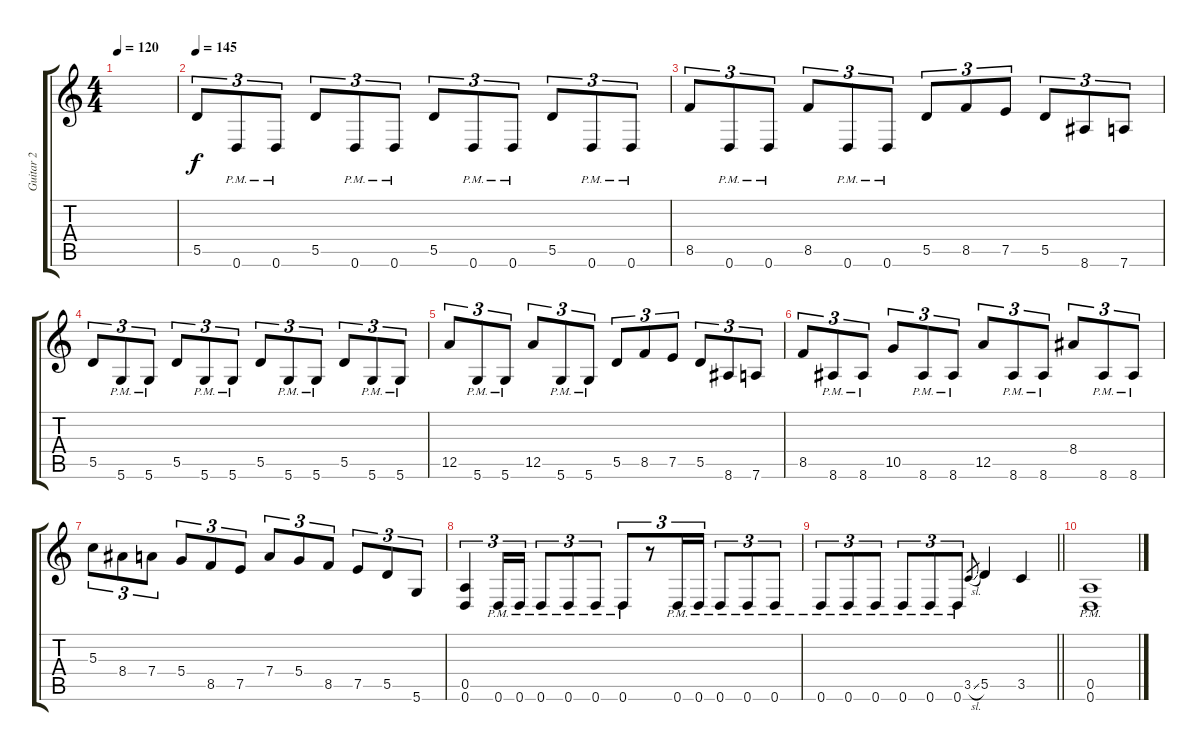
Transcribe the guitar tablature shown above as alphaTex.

\track ("Guitar 2" "Guitar 2") {instrument distortionguitar}
\staff {score tabs}
\tuning (E4 B3 G3 D3 A2 D2) {hide}
\ts (4 4)
\tempo 120
\clef g2
\ks c
|
\tempo 145
5.5.8{tu (3 2)} 0.6{pm}.8{tu (3 2)} 0.6{pm}.8{tu (3 2)} 5.5.8{tu (3 2)} 0.6{pm}.8{tu (3 2)} 0.6{pm}.8{tu (3 2)} 5.5.8{tu (3 2)} 0.6{pm}.8{tu (3 2)} 0.6{pm}.8{tu (3 2)} 5.5.8{tu (3 2)} 0.6{pm}.8{tu (3 2)} 0.6{pm}.8{tu (3 2)} |
8.5.8{tu (3 2)} 0.6{pm}.8{tu (3 2)} 0.6{pm}.8{tu (3 2)} 8.5.8{tu (3 2)} 0.6{pm}.8{tu (3 2)} 0.6{pm}.8{tu (3 2)} 5.5.8{tu (3 2)} 8.5.8{tu (3 2)} 7.5.8{tu (3 2)} 5.5.8{tu (3 2)} 8.6.8{tu (3 2)} 7.6.8{tu (3 2)} |
5.5.8{tu (3 2)} 5.6{pm}.8{tu (3 2)} 5.6{pm}.8{tu (3 2)} 5.5.8{tu (3 2)} 5.6{pm}.8{tu (3 2)} 5.6{pm}.8{tu (3 2)} 5.5.8{tu (3 2)} 5.6{pm}.8{tu (3 2)} 5.6{pm}.8{tu (3 2)} 5.5.8{tu (3 2)} 5.6{pm}.8{tu (3 2)} 5.6{pm}.8{tu (3 2)} |
12.5.8{tu (3 2)} 5.6{pm}.8{tu (3 2)} 5.6{pm}.8{tu (3 2)} 12.5.8{tu (3 2)} 5.6{pm}.8{tu (3 2)} 5.6{pm}.8{tu (3 2)} 5.5.8{tu (3 2)} 8.5.8{tu (3 2)} 7.5.8{tu (3 2)} 5.5.8{tu (3 2)} 8.6.8{tu (3 2)} 7.6.8{tu (3 2)} |
8.5.8{tu (3 2)} 8.6{pm}.8{tu (3 2)} 8.6{pm}.8{tu (3 2)} 10.5.8{tu (3 2)} 8.6{pm}.8{tu (3 2)} 8.6{pm}.8{tu (3 2)} 12.5.8{tu (3 2)} 8.6{pm}.8{tu (3 2)} 8.6{pm}.8{tu (3 2)} 8.4.8{tu (3 2)} 8.6{pm}.8{tu (3 2)} 8.6{pm}.8{tu (3 2)} |
5.3.8{tu (3 2)} 8.4.8{tu (3 2)} 7.4.8{tu (3 2)} 5.4.8{tu (3 2)} 8.5.8{tu (3 2)} 7.5.8{tu (3 2)} 7.4.8{tu (3 2)} 5.4.8{tu (3 2)} 8.5.8{tu (3 2)} 7.5.8{tu (3 2)} 5.5.8{tu (3 2)} 5.6.8{tu (3 2)} |
(0.5 0.6).4{tu (3 2)} 0.6{pm}.16{tu (3 2)} 0.6{pm}.16{tu (3 2)} 0.6{pm}.8{tu (3 2)} 0.6{pm}.8{tu (3 2)} 0.6{pm}.8{tu (3 2)} 0.6{pm}.8{tu (3 2)} r.8{tu (3 2)} 0.6{pm}.16{tu (3 2)} 0.6{pm}.16{tu (3 2)} 0.6{pm}.8{tu (3 2)} 0.6{pm}.8{tu (3 2)} 0.6{pm}.8{tu (3 2)} |
\barLineRight lightlight
0.6{pm}.8{tu (3 2)} 0.6{pm}.8{tu (3 2)} 0.6{pm}.8{tu (3 2)} 0.6{pm}.8{tu (3 2)} 0.6{pm}.8{tu (3 2)} 0.6{pm}.8{tu (3 2)} 3.5{sl}.8{gr} 5.5.4 3.5.4 |
(0.5{pm} 0.6{pm}).1
